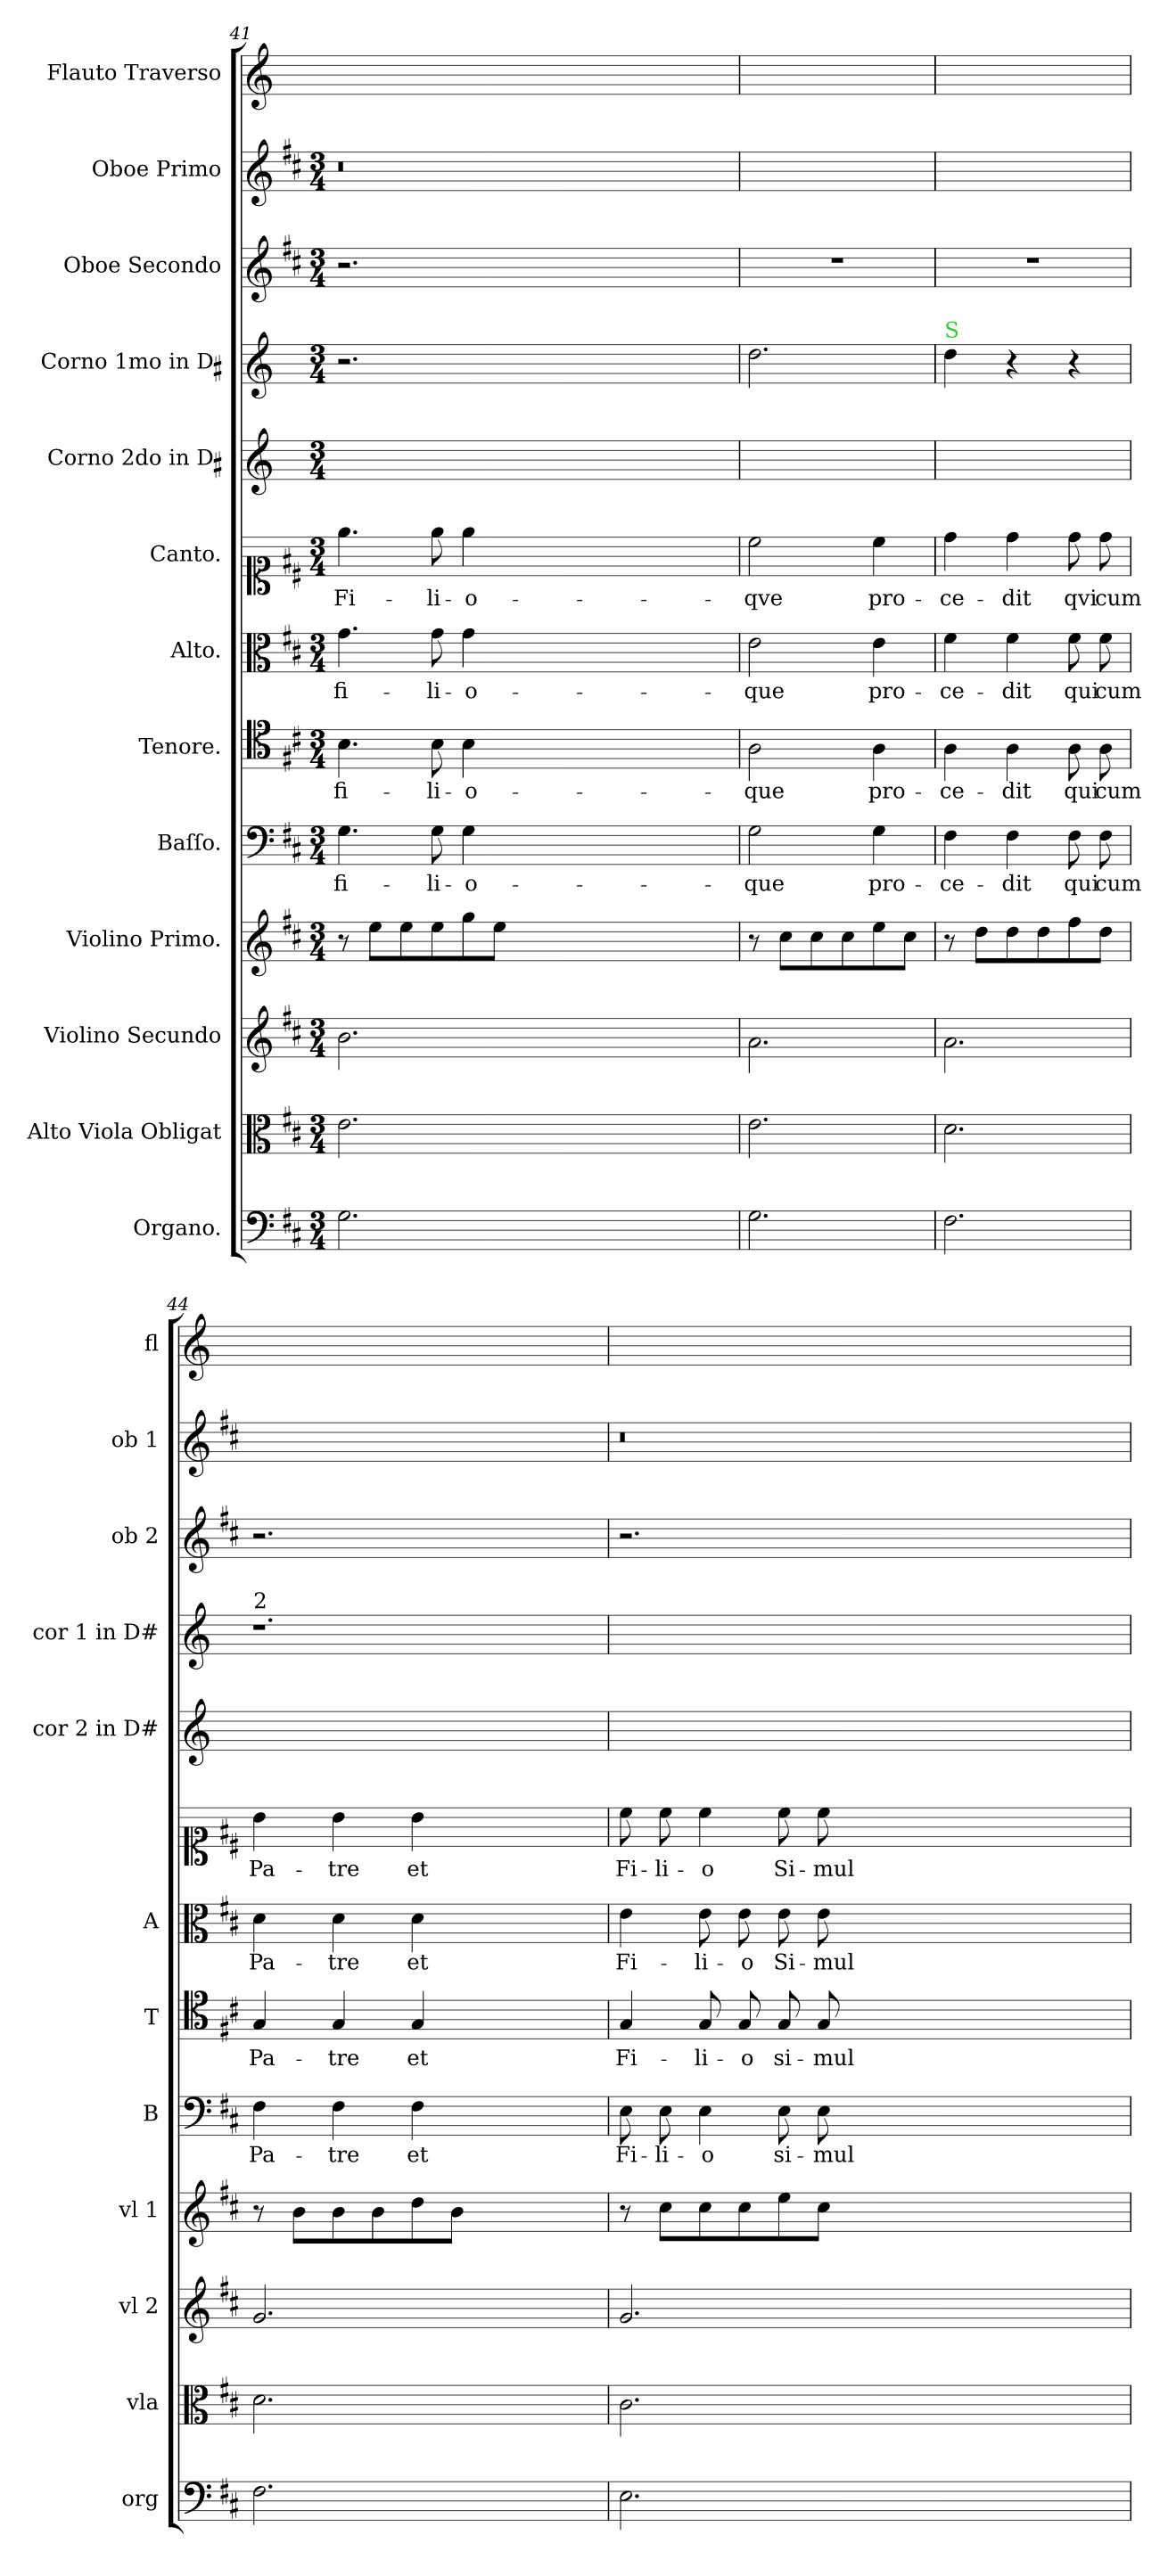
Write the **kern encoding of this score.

**kern	**kern	**kern	**kern	**kern	**text	**kern	**text	**kern	**text	**kern	**text	**kern	**kern	**dynam	**kern	**kern	**kern
*part13	*part12	*part11	*part10	*part9	*part9	*part8	*part8	*part7	*part7	*part6	*part6	*part5	*part4	*part4	*part3	*part2	*part1
*staff13	*staff12	*staff11	*staff10	*staff9	*staff9	*staff8	*staff8	*staff7	*staff7	*staff6	*staff6	*staff5	*staff4	*staff4	*staff3	*staff2	*staff1
*I"Organo.	*I"Alto Viola Obligat	*I"Violino Secundo	*I"Violino Primo.	*I"Baſſo.	*	*I"Tenore.	*	*I"Alto.	*	*I"Canto.	*	*I"Corno 2do in D#	*I"Corno 1mo in D#	*	*I"Oboe Secondo	*I"Oboe Primo	*I"Flauto Traverso
*I'org	*I'vla	*I'vl 2	*I'vl 1	*I'B	*	*I'T	*	*I'A	*	*	*	*I'cor 2 in D#	*I'cor 1 in D#	*	*I'ob 2	*I'ob 1	*I'fl
*clefF4	*clefC3	*clefG2	*clefG2	*clefF4	*	*clefC4	*	*clefC3	*	*clefC1	*	*clefG2	*clefG2	*	*clefG2	*clefG2	*clefG2
*	*	*	*	*	*	*	*	*	*	*	*	*ITrd6c10	*ITrd6c10	*	*	*	*
*k[f#c#]	*k[f#c#]	*k[f#c#]	*k[f#c#]	*k[f#c#]	*	*k[f#c#]	*	*k[f#c#]	*	*k[f#c#]	*	*k[f#c#]	*k[f#c#]	*	*k[f#c#]	*k[f#c#]	*
*D:	*D:	*D:	*D:	*D:	*	*D:	*	*D:	*	*D:	*	*	*	*	*D:	*D:	*
*M3/4	*M3/4	*M3/4	*M3/4	*M3/4	*	*M3/4	*	*M3/4	*	*M3/4	*	*M3/4	*M3/4	*	*M3/4	*M3/4	*
=41	=41	=41	=41	=41	=41	=41	=41	=41	=41	=41	=41	=41	=41	=41	=41	=41	=41
2.G\	2.e\	2.b\	8r	4.G\	fi-	4.B\	fi-	4.g\	fi-	4.ee\	Fi-	2.ryy	2.r	.	2.r	0.r	2.ryy
.	.	.	8ee\L	.	.	.	.	.	.	.	.	.	.	.	.	.	.
.	.	.	8ee\	.	.	.	.	.	.	.	.	.	.	.	.	.	.
.	.	.	8ee\	8G\	-li-	8B\	-li-	8g\	-li-	8ee\	-li-	.	.	.	.	.	.
.	.	.	8gg\	4G\	-o-	4B\	-o-	4g\	-o-	4ee\	-o-	.	.	.	.	.	.
.	.	.	8ee\J	.	.	.	.	.	.	.	.	.	.	.	.	.	.
0ryy	0ryy	0ryy	0ryy	0ryy	.	0ryy	.	0ryy	.	0ryy	.	0ryy	0ryy	.	0ryy	.	0ryy
4ryy	4ryy	4ryy	4ryy	4ryy	.	4ryy	.	4ryy	.	4ryy	.	4ryy	4ryy	.	4ryy	.	4ryy
=42	=42	=42	=42	=42	=42	=42	=42	=42	=42	=42	=42	=42	=42	=42	=42	=42	=42
!	!	!	!	!	!	!	!	!	!	!	!	!	!	!LO:DY:a	!	!	!
2.G\	2.e\	2.a\	8r	2G\	-que	2A\	-que	2e\	-que	2cc#\	-qve	2.ryy	2.e\	p&colon;	2.r	2.ryy	2.ryy
.	.	.	8cc#\L	.	.	.	.	.	.	.	.	.	.	.	.	.	.
.	.	.	8cc#\	.	.	.	.	.	.	.	.	.	.	.	.	.	.
.	.	.	8cc#\	.	.	.	.	.	.	.	.	.	.	.	.	.	.
.	.	.	8ee\	4G\	pro-	4A\	pro-	4e\	pro-	4cc#\	pro-	.	.	.	.	.	.
.	.	.	8cc#\J	.	.	.	.	.	.	.	.	.	.	.	.	.	.
=43	=43	=43	=43	=43	=43	=43	=43	=43	=43	=43	=43	=43	=43	=43	=43	=43	=43
!	!	!	!	!	!	!	!	!	!	!	!	!	!LO:TX:a:color=limegreen:t=S	!	!	!	!
2.F#\	2.d\	2.a\	8r	4F#\	-ce-	4A\	-ce-	4f#\	-ce-	4dd\	-ce-	2.ryy	4e\	.	2.r	2.ryy	2.ryy
.	.	.	8dd\L	.	.	.	.	.	.	.	.	.	.	.	.	.	.
.	.	.	8dd\	4F#\	-dit	4A\	-dit	4f#\	-dit	4dd\	-dit	.	4r	.	.	.	.
.	.	.	8dd\	.	.	.	.	.	.	.	.	.	.	.	.	.	.
.	.	.	8ff#\	8F#\	qui	8A\	qui	8f#\	qui	8dd\	qvi	.	4r	.	.	.	.
.	.	.	8dd\J	8F#\	cum	8A\	cum	8f#\	cum	8dd\	cum	.	.	.	.	.	.
=44	=44	=44	=44	=44	=44	=44	=44	=44	=44	=44	=44	=44	=44	=44	=44	=44	=44
!	!	!	!	!	!	!	!	!	!	!	!	!	!LO:TX:a:t=2	!	!	!	!
2.F#\	2.d\	2.g/	8r	4F#\	Pa-	4G/	Pa-	4d\	Pa-	4b\	Pa-	2.ryy	1.r	.	2.r	1.ryy	2.ryy
.	.	.	8b\L	.	.	.	.	.	.	.	.	.	.	.	.	.	.
.	.	.	8b\	4F#\	-tre	4G/	-tre	4d\	-tre	4b\	-tre	.	.	.	.	.	.
.	.	.	8b\	.	.	.	.	.	.	.	.	.	.	.	.	.	.
.	.	.	8dd\	4F#\	et	4G/	et	4d\	et	4b\	et	.	.	.	.	.	.
.	.	.	8b\J	.	.	.	.	.	.	.	.	.	.	.	.	.	.
2.ryy	2.ryy	2.ryy	2.ryy	2.ryy	.	2.ryy	.	2.ryy	.	2.ryy	.	2.ryy	.	.	2.ryy	.	2.ryy
=45	=45	=45	=45	=45	=45	=45	=45	=45	=45	=45	=45	=45	=45	=45	=45	=45	=45
2.E\	2.c#\	2.g/	8r	8E\	Fi-	4G/	Fi-	4e\	Fi-	8cc#\	Fi-	2.ryy	0.ryy	.	2.r	0.r	2.ryy
.	.	.	8cc#\L	8E\	-li-	.	.	.	.	8cc#\	-li-	.	.	.	.	.	.
.	.	.	8cc#\	4E\	-o	8G/	-li-	8e\	-li-	4cc#\	-o	.	.	.	.	.	.
.	.	.	8cc#\	.	.	8G/	-o	8e\	-o	.	.	.	.	.	.	.	.
.	.	.	8ee\	8E\	si-	8G/	si-	8e\	Si-	8cc#\	Si-	.	.	.	.	.	.
.	.	.	8cc#\J	8E\	-mul	8G/	-mul	8e\	-mul	8cc#\	-mul	.	.	.	.	.	.
0ryy	0ryy	0ryy	0ryy	0ryy	.	0ryy	.	0ryy	.	0ryy	.	0ryy	.	.	0ryy	.	0ryy
4ryy	4ryy	4ryy	4ryy	4ryy	.	4ryy	.	4ryy	.	4ryy	.	4ryy	.	.	4ryy	.	4ryy
=	=	=	=	=	=	=	=	=	=	=	=	=	=	=	=	=	=
*-	*-	*-	*-	*-	*-	*-	*-	*-	*-	*-	*-	*-	*-	*-	*-	*-	*-
